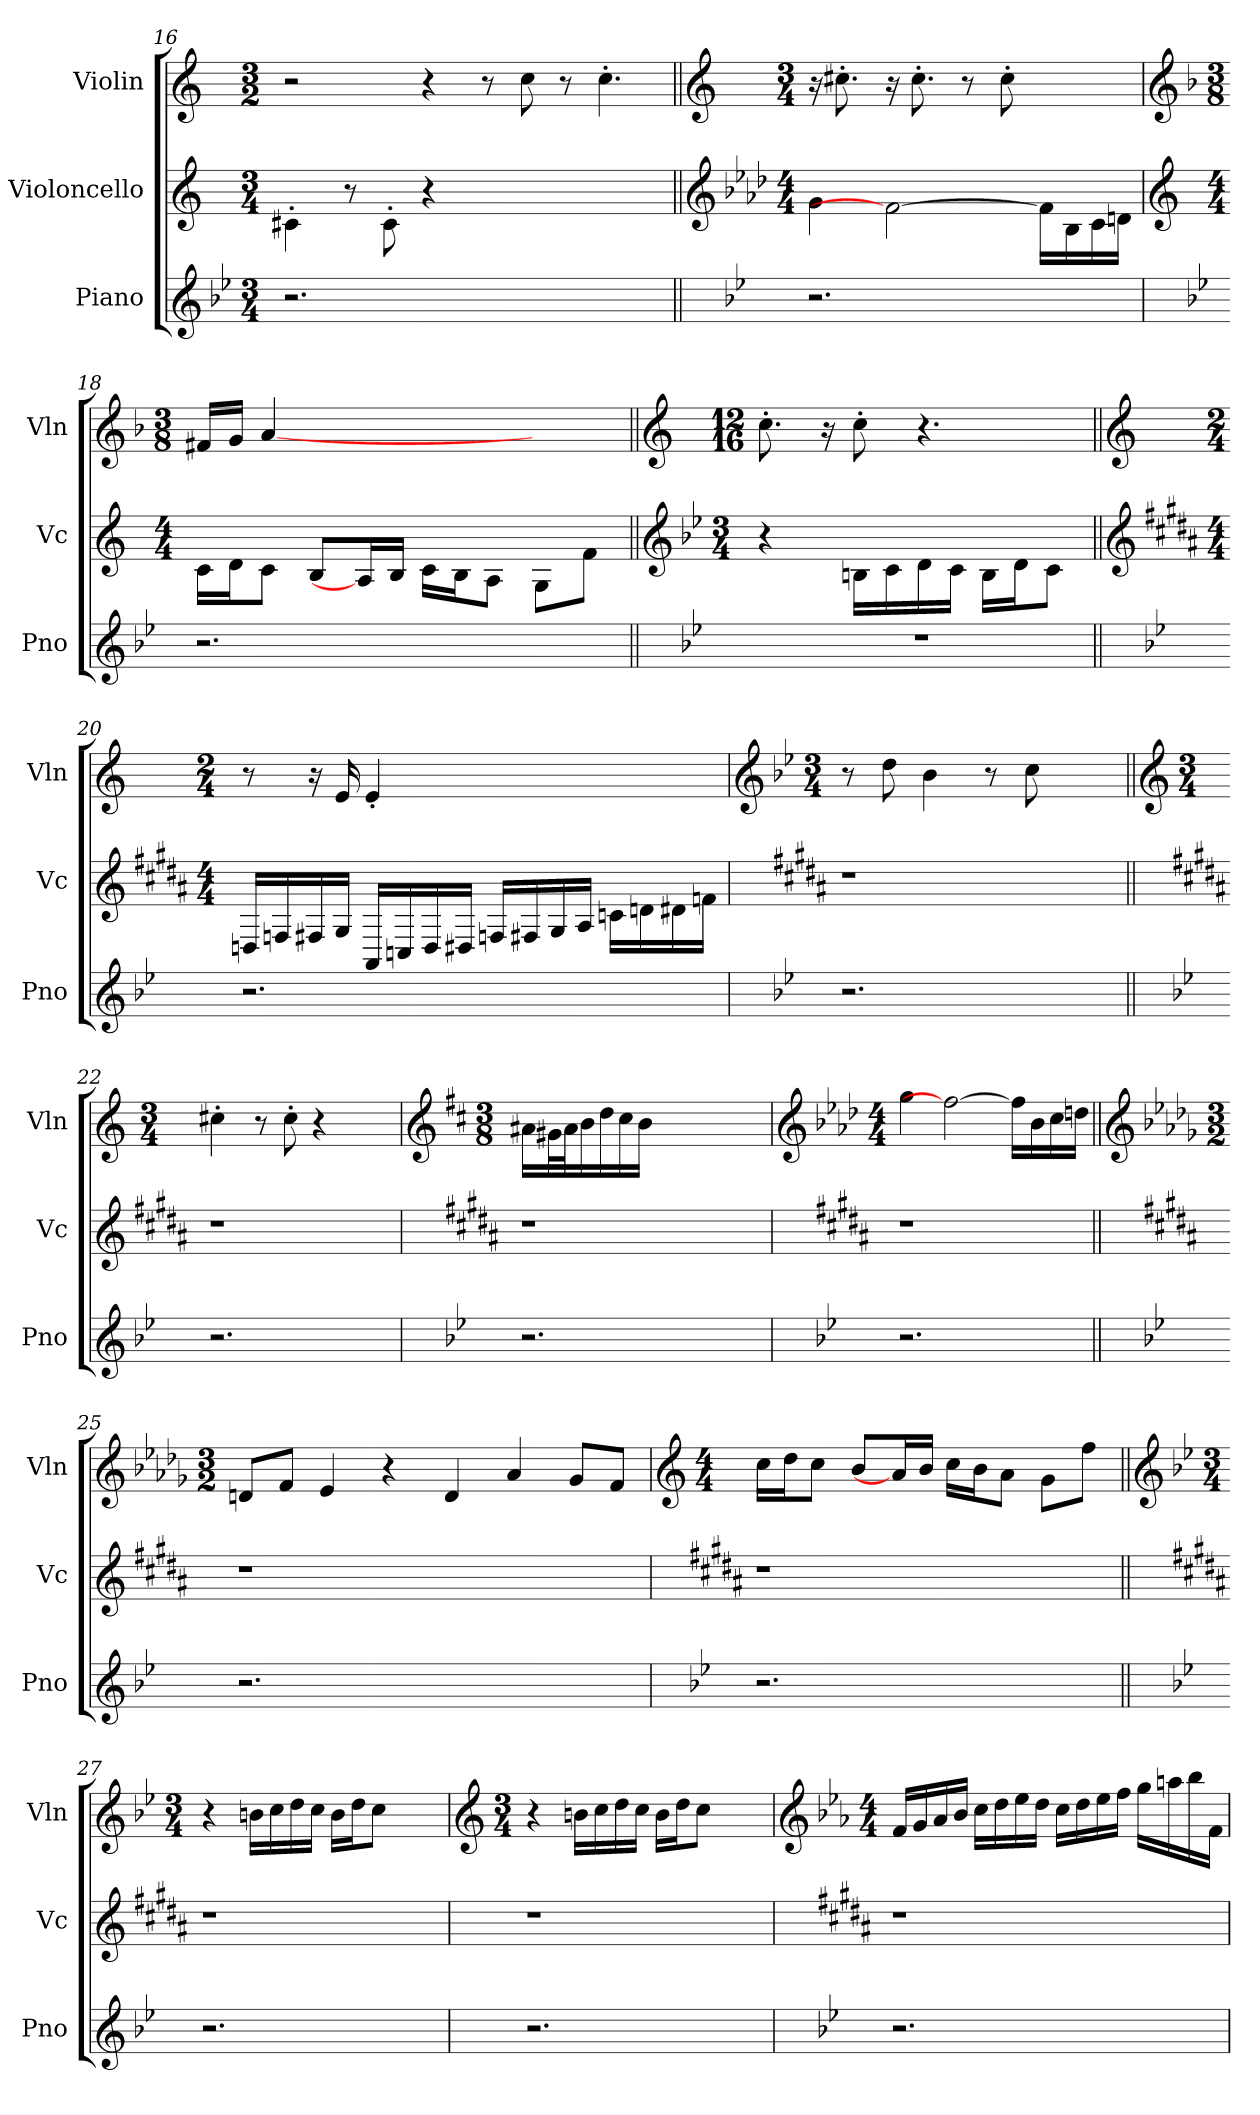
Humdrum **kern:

**kern	**kern	**kern
*part3	*part2	*part1
*staff3	*staff2	*staff1
*I"Piano	*I"Violoncello	*I"Violin
*I'Pno	*I'Vc	*I'Vln
*clefG2	*clefG2	*clefG2
*k[b-e-]	*k[]	*k[]
*M3/4	*M3/4	*M3/2
*MM120	*MM120	*MM88
=16	=16	=16
2.r	4c#X'\	2r
.	8r	.
.	8c#'\	.
.	4r	4r
2.ryy	2.ryy	8r
.	.	8cc\
.	.	8r
.	.	4.cc'\
!!LO:LB:g=z
=17||	=17||	=17||
*	*clefG2	*clefG2
*	*k[b-e-a-d-]	*
*	*M4/4	*M3/4
*	*	*MM54
2.r	4g\	16r
.	.	8.cc#X'\
.	2f\_	16r
.	.	8.cc#'\
.	.	8r
.	.	8cc#'\
4ryy	16f\LL]	4ryy
.	16B-\	.
.	16c\	.
.	16dn\JJ	.
=18	=18	=18
*	*clefG2	*clefG2
*	*k[]	*k[b-]
*	*M4/4	*M3/8
*	*	*MM84
2.r	16c\LL	16f#X/LL
.	16d\J	16g/JJ
.	8c\J	[4a/
.	8B/L	.
.	16A/L]	2ryy
.	16B/JJ	.
.	16c\LL	.
.	16B\J	.
.	8A\J	.
4ryy	8G\L	.
.	8f\J	8ryy
!!LO:LB:g=z
=19||	=19||	=19||
*	*clefG2	*clefG2
*	*k[b-e-]	*k[]
*	*M3/4	*M12/16
*	*	*MM100
2.r	4r	8.cc'\
.	.	16r
.	16Bn\LL	8cc'\
.	16c\	.
.	16d\	4.r
.	16c\JJ	.
.	16B\LL	.
.	16d\J	.
.	8c\J	.
!!LO:PB:g=z
=20||	=20||	=20||
*	*clefG2	*clefG2
*	*k[f#c#g#d#a#]	*
*	*M4/4	*M2/4
*	*	*MM120
2.r	16Dn/LL	8r
.	16Fn/	.
.	16F#X/	16r
.	16G#/JJ	16e/
.	16AA#/LL	4e'/
.	16Cn/	.
.	16D/	.
.	16D#X/JJ	.
.	16Fn/LL	2ryy
.	16F#X/	.
.	16G#/	.
.	16A#/JJ	.
4ryy	16cn\LL	.
.	16dn\	.
.	16d#X\	.
.	16fn\JJ	.
=21	=21	=21
*	*	*clefG2
*	*	*k[b-e-]
*	*	*M3/4
*	*	*MM84
2.r	1r	8r
.	.	8dd\
.	.	4b-\
.	.	8r
.	.	8cc\
4ryy	.	4ryy
!!LO:LB:g=z
=22||	=22||	=22||
*	*	*clefG2
*	*	*k[]
*	*	*M3/4
*	*	*MM88
2.r	1r	4cc#X'\
.	.	8r
.	.	8cc#'\
.	.	4r
4ryy	.	4ryy
=23	=23	=23
*	*	*clefG2
*	*	*k[f#c#]
*	*	*M3/8
*	*	*MM72
2.r	1r	16a#X\LL
.	.	32g#X\L
.	.	32a#\J
.	.	16b\
.	.	16dd\
.	.	16cc#\
.	.	16b\JJ
.	.	2ryy
4ryy	.	.
.	.	8ryy
=24	=24	=24
*	*	*clefG2
*	*	*k[b-e-a-d-]
*	*	*M4/4
*	*	*MM54
2.r	1r	4gg\
.	.	2ff\_
4ryy	.	16ff\LL]
.	.	16b-\
.	.	16cc\
.	.	16ddn\JJ
!!LO:LB:g=z
=25||	=25||	=25||
*	*	*clefG2
*	*	*k[b-e-a-d-g-]
*	*	*M3/2
*	*	*MM130
2.r	1r	8dn/L
.	.	8f/J
.	.	4e-/
.	.	4r
2.ryy	.	4d/
.	2ryy	4a-/
.	.	8g-/L
.	.	8f/J
=26	=26	=26
*	*	*clefG2
*	*	*k[]
*	*	*M4/4
*	*	*MM84
2.r	1r	16cc\LL
.	.	16dd\J
.	.	8cc\J
.	.	8b/L
.	.	16a/L]
.	.	16b/JJ
.	.	16cc\LL
.	.	16b\J
.	.	8a\J
4ryy	.	8g\L
.	.	8ff\J
!!LO:LB:g=z
=27||	=27||	=27||
*	*	*clefG2
*	*	*k[b-e-]
*	*	*M3/4
*	*	*MM100
2.r	1r	4r
.	.	16bn\LL
.	.	16cc\
.	.	16dd\
.	.	16cc\JJ
.	.	16b\LL
.	.	16dd\J
.	.	8cc\J
4ryy	.	4ryy
=28	=28	=28
*	*	*clefG2
*	*	*M3/4
*	*	*MM100
2.r	1r	4r
.	.	16bn\LL
.	.	16cc\
.	.	16dd\
.	.	16cc\JJ
.	.	16b\LL
.	.	16dd\J
.	.	8cc\J
4ryy	.	4ryy
=29	=29	=29
*	*	*clefG2
*	*	*k[b-e-a-]
*	*	*M4/4
*	*	*MM72
2.r	1r	16f/LL
.	.	16g/
.	.	16a-/
.	.	16b-/JJ
.	.	16cc\LL
.	.	16dd\
.	.	16ee-\
.	.	16dd\JJ
.	.	16cc\LL
.	.	16dd\
.	.	16ee-\
.	.	16ff\JJ
4ryy	.	16gg\LL
.	.	16aan\
.	.	16bb-\
.	.	16f\JJ
=	=	=
*-	*-	*-
